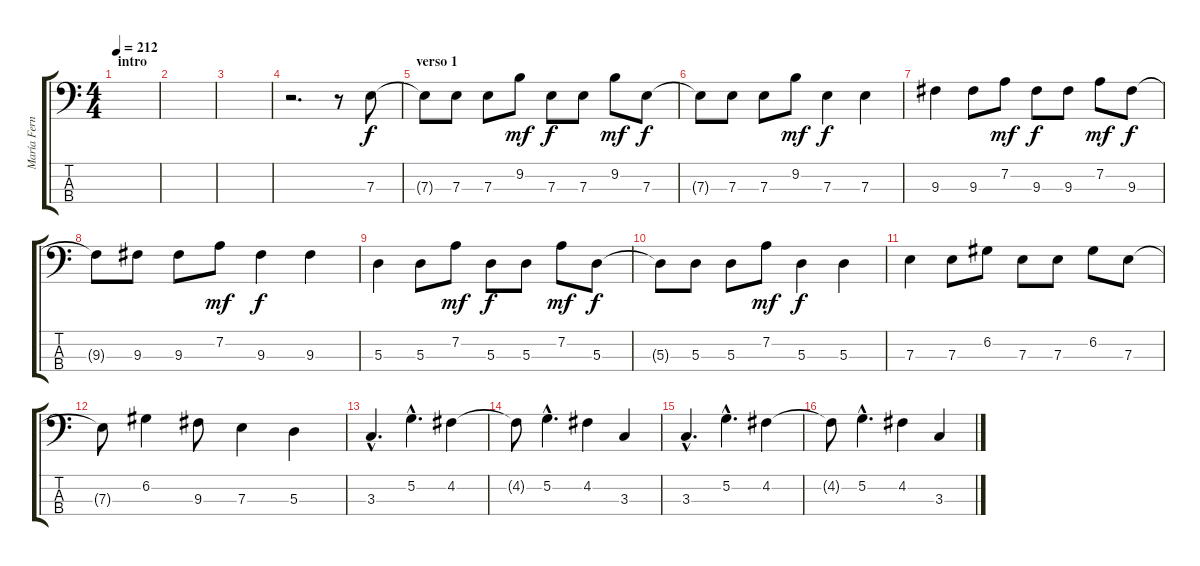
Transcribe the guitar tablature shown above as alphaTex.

\track ("María Fernanda (bajo)" "María Fern") {instrument electricbasspick}
\staff {score tabs}
\tuning (G2 D2 A1 E1) {hide}
\ts (4 4)
\section ("" "intro")
\tempo 212
\clef f4
\ks c
|
|
|
r.2{d} r.8 7.3.8 |
\section ("" "verso 1")
7.3{t}.8 7.3.8 7.3.8 9.2.8{dy mf} 7.3.8{dy f} 7.3.8 9.2.8{dy mf} 7.3.8{dy f} |
7.3{t}.8 7.3.8 7.3.8 9.2.8{dy mf} 7.3.4{dy f} 7.3.4 |
9.3.4 9.3.8 7.2.8{dy mf} 9.3.8{dy f} 9.3.8 7.2.8{dy mf} 9.3.8{dy f} |
9.3{t}.8 9.3.8 9.3.8 7.2.8{dy mf} 9.3.4{dy f} 9.3.4 |
5.3.4 5.3.8 7.2.8{dy mf} 5.3.8{dy f} 5.3.8 7.2.8{dy mf} 5.3.8{dy f} |
5.3{t}.8 5.3.8 5.3.8 7.2.8{dy mf} 5.3.4{dy f} 5.3.4 |
7.3.4 7.3.8 6.2.8 7.3.8 7.3.8 6.2.8 7.3.8 |
7.3{t}.8 6.2.4 9.3.8 7.3.4 5.3.4 |
3.3{hac}.4{d} 5.2{hac}.4{d} 4.2.4 |
4.2{t}.8 5.2{hac}.4{d} 4.2.4 3.3.4 |
3.3{hac}.4{d} 5.2{hac}.4{d} 4.2.4 |
4.2{t}.8 5.2{hac}.4{d} 4.2.4 3.3.4
